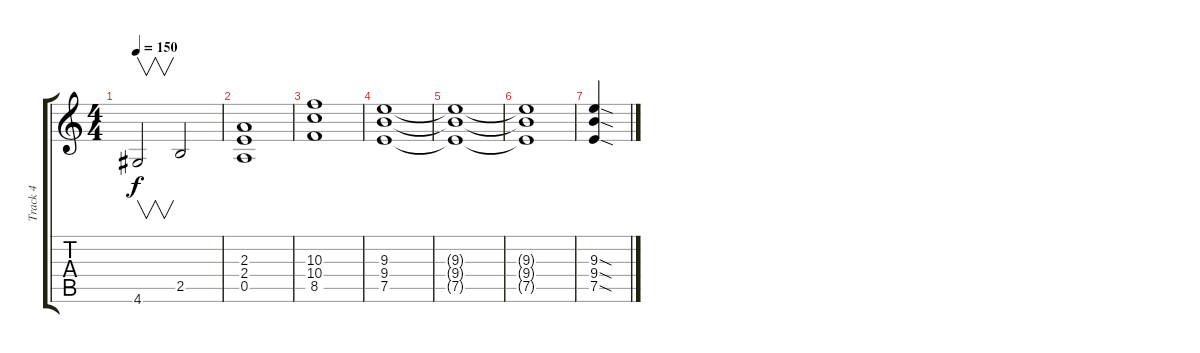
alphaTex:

\track ("Track 4" "Track 4") {instrument distortionguitar}
\staff {score tabs}
\tuning (E4 B3 G3 D3 A2 E2) {hide}
\ts (4 4)
\tempo 150
\clef g2
\ks c
4.6.2{v dy f} 2.5.2 |
(2.3 2.4 0.5).1 |
(10.3 10.4 8.5).1 |
(9.3 9.4 7.5).1 |
(9.3{t} 9.4{t} 7.5{t}).1 |
(9.3{t} 9.4{t} 7.5{t}).1 |
(9.3{sod} 9.4{sod} 7.5{sod}).4
